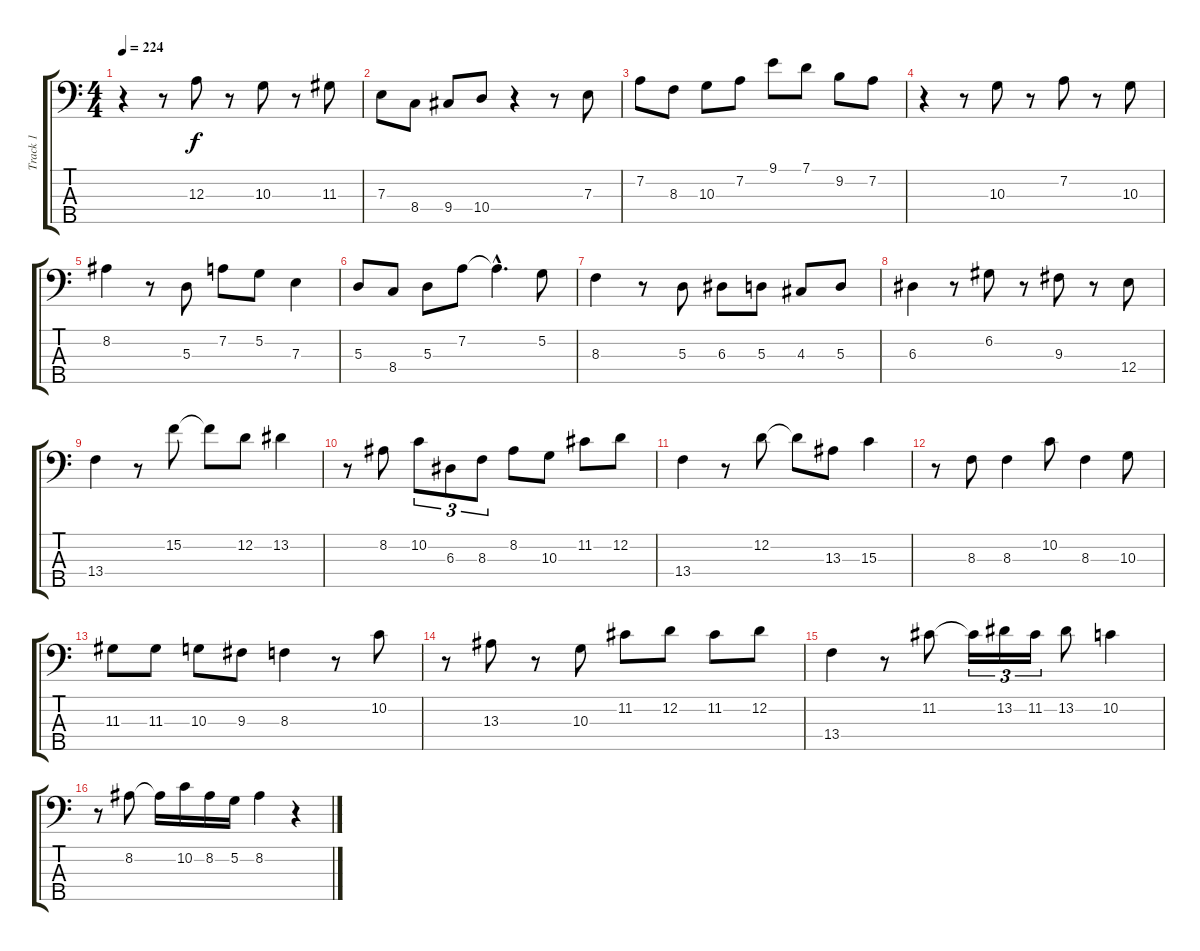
\track ("Track 1" "Track 1") {instrument fretlessbass}
\staff {score tabs}
\tuning (G2 D2 A1 E1 B0) {hide}
\ts (4 4)
\tempo 224
\clef f4
\ks c
r.4{dy f} r.8 12.3.8 r.8 10.3.8 r.8 11.3.8 |
7.3.8 8.4.8 9.4.8 10.4.8 r.4 r.8 7.3.8 |
7.2.8 8.3.8 10.3.8 7.2.8 9.1.8 7.1.8 9.2.8 7.2.8 |
r.4 r.8 10.3.8 r.8 7.2.8 r.8 10.3.8 |
8.2.4 r.8 5.3.8 7.2.8 5.2.8 7.3.4 |
5.3.8 8.4.8 5.3.8 7.2.8 7.2{hac t}.4{d} 5.2.8 |
8.3.4 r.8 5.3.8 6.3.8 5.3.8 4.3.8 5.3.8 |
6.3.4 r.8 6.2.8 r.8 9.3.8 r.8 12.4.8 |
13.4.4 r.8 15.2.8 15.2{t}.8 12.2.8 13.2.4 |
r.8 8.2.8 10.2.8{tu (3 2)} 6.3.8{tu (3 2)} 8.3.8{tu (3 2)} 8.2.8 10.3.8 11.2.8 12.2.8 |
13.4.4 r.8 12.2.8 12.2{t}.8 13.3.8 15.3.4 |
r.8 8.3.8 8.3.4 10.2.8 8.3.4 10.3.8 |
11.3.8 11.3.8 10.3.8 9.3.8 8.3.4 r.8 10.2.8 |
r.8 13.3.8 r.8 10.3.8 11.2.8 12.2.8 11.2.8 12.2.8 |
13.4.4 r.8 11.2.8 11.2{t}.16{tu (3 2)} 13.2.16{tu (3 2)} 11.2.16{tu (3 2)} 13.2.8 10.2.4 |
r.8 8.2.8 8.2{t}.16 10.2.16 8.2.16 5.2.16 8.2.4 r.4
